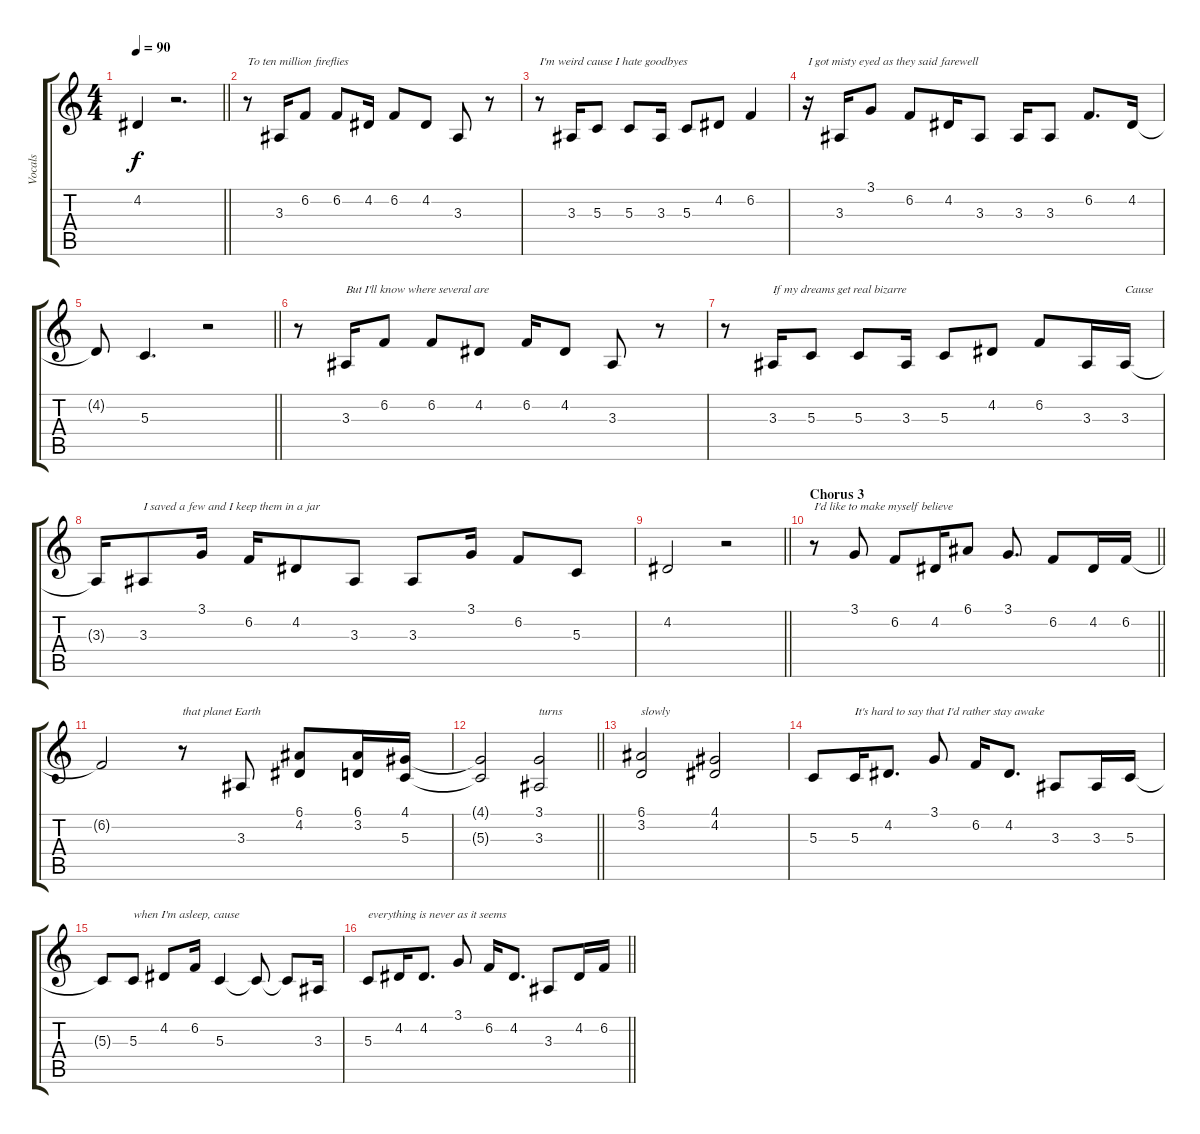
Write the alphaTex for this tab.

\track ("Vocals" "Vocals") {instrument synthvoice}
\staff {score tabs}
\tuning (E4 B3 G3 D3 A2 E2) {hide}
\ts (4 4)
\tempo 90
\clef g2
\barLineRight lightlight
\ks c
4.2{t}.4{dy f} r.2{d} |
r.8{txt "To ten million fireflies"} 3.3.16 6.2.8 6.2.8 4.2.16 6.2.8 4.2.8 3.3.8 r.8 |
r.8{txt "I'm weird cause I hate goodbyes"} 3.3.16 5.3.8 5.3.8 3.3.16 5.3.8 4.2.8 6.2.4 |
r.16{txt "I got misty eyed as they said farewell"} 3.3.16 3.1.8 6.2.8 4.2.16 3.3.8 3.3.16 3.3.8 6.2.8{d} 4.2.16 |
\barLineRight lightlight
4.2{t}.8 5.3.4{d} r.2 |
r.8 3.3.16{txt "But I'll know where several are"} 6.2.8 6.2.8 4.2.8 6.2.16 4.2.8 3.3.8 r.8 |
r.8 3.3.16{txt "If my dreams get real bizarre"} 5.3.8 5.3.8 3.3.16 5.3.8 4.2.8 6.2.8 3.3.16 3.3.16{txt "Cause"} |
3.3{t}.16 3.3.8{txt "I saved a few and I keep them in a jar"} 3.1.16 6.2.16 4.2.8 3.3.8 3.3.8 3.1.16 6.2.8 5.3.8 |
\barLineRight lightlight
4.2.2 r.2 |
\section ("" "Chorus 3")
\barLineRight lightlight
r.8{txt "I'd like to make myself believe"} 3.1.8 6.2.8 4.2.16 6.1.8 3.1.8{d} 6.2.8 4.2.16 6.2.16 |
6.2{t}.2 r.8{txt "that planet Earth"} 3.3.8 (6.1 4.2).8 (6.1 3.2).16 (4.1 5.3).16 |
\barLineRight lightlight
(4.1{t} 5.3{t}).2 (3.1 3.3).2{txt "turns"} |
(6.1 3.2).2{txt "slowly"} (4.1 4.2).2 |
5.3.8 5.3.16{txt "It's hard to say that I'd rather stay awake"} 4.2.8{d} 3.1.8 6.2.16 4.2.8{d} 3.3.8 3.3.16 5.3.16 |
5.3{t}.8 5.3.8{txt "when I'm asleep, cause"} 4.2.8 6.2.16 5.3.4 5.3{t}.8 5.3{t}.8 3.3.16 |
\barLineRight lightlight
5.3.8{txt "everything is never as it seems"} 4.2.16 4.2.8{d} 3.1.8 6.2.16 4.2.8{d} 3.3.8 4.2.16 6.2.16
